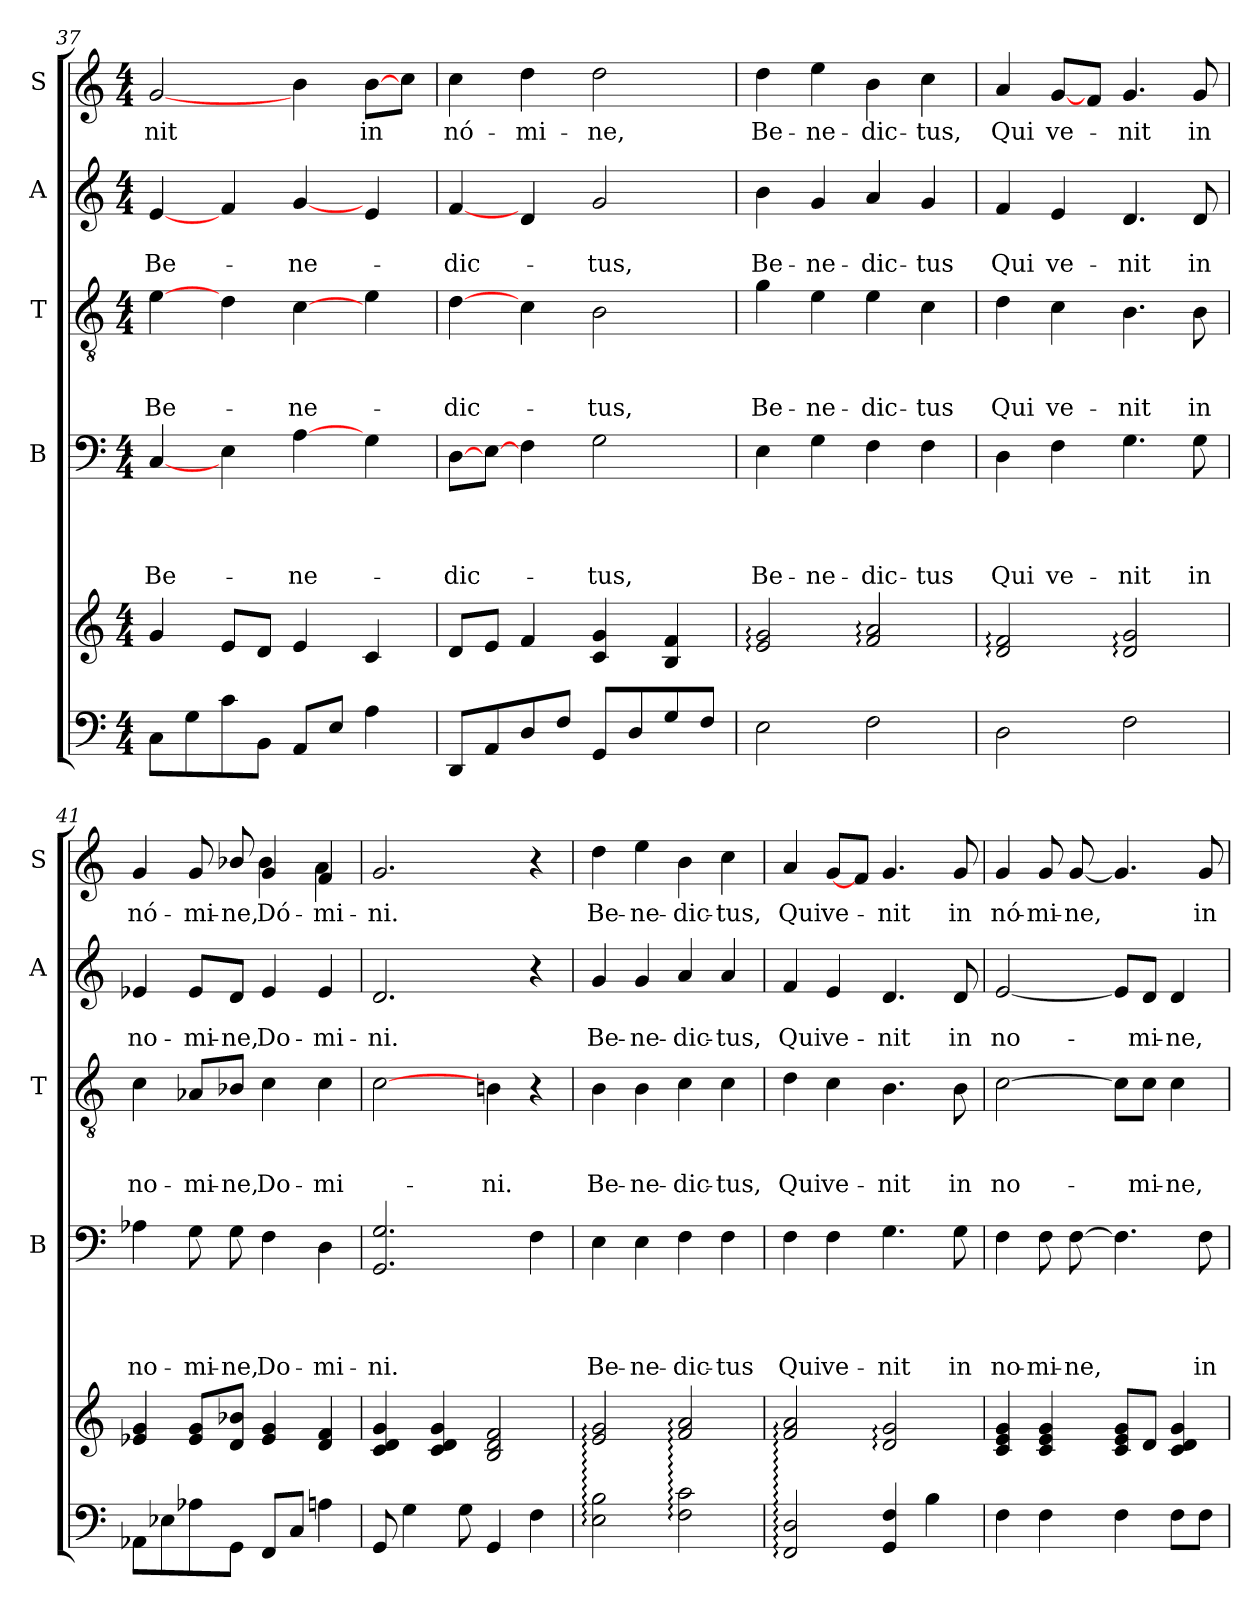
**kern	**kern	**kern	**text	**text	**text	**text	**kern	**text	**text	**text	**kern	**text	**text	**kern	**text
*part5	*part5	*part4	*part4	*part4	*part4	*part4	*part3	*part3	*part3	*part3	*part2	*part2	*part2	*part1	*part1
*staff6	*staff5	*staff4	*staff4	*staff4	*staff4	*staff4	*staff3	*staff3	*staff3	*staff3	*staff2	*staff2	*staff2	*staff1	*staff1
*	*	*I"B	*	*	*	*	*I"T	*	*	*	*I"A	*	*	*I"S	*
*	*	*I'B	*	*	*	*	*I'T	*	*	*	*I'A	*	*	*I'S	*
*clefF4	*clefG2	*clefF4	*	*	*	*	*clefGv2	*	*	*	*clefG2	*	*	*clefG2	*
*k[]	*k[]	*k[]	*	*	*	*	*k[]	*	*	*	*k[]	*	*	*k[]	*
*C:	*C:	*C:	*	*	*	*	*C:	*	*	*	*C:	*	*	*C:	*
*M4/4	*M4/4	*M4/4	*	*	*	*	*M4/4	*	*	*	*M4/4	*	*	*M4/4	*
=37	=37	=37	=37	=37	=37	=37	=37	=37	=37	=37	=37	=37	=37	=37	=37
!	!	!	!	!	!	!LO:LY:b	!	!	!	!LO:LY:b	!	!	!LO:LY:b	!	!LO:LY:b
8C\L	4g/	[4C/	.	.	.	Be-	[4e\	.	.	Be-	[4e/	.	Be-	[2g/	-nit
8G\	.	.	.	.	.	.	.	.	.	.	.	.	.	.	.
8c\	8e/L	4E\	.	.	.	.	4d\	.	.	.	4f/	.	.	.	.
8BB\J	8d/J	.	.	.	.	.	.	.	.	.	.	.	.	.	.
!	!	!	!	!	!	!LO:LY:b	!	!	!	!LO:LY:b	!	!	!LO:LY:b	!	!
8AA/L	4e/	[4A\	.	.	.	-ne-	[4c\	.	.	-ne-	[4g/	.	-ne-	4b\	.
8E/J	.	.	.	.	.	.	.	.	.	.	.	.	.	.	.
!	!	!	!	!	!	!	!	!	!	!	!	!	!	!	!LO:LY:b
4A\	4c/	4G\	.	.	.	.	4e\	.	.	.	4e/	.	.	[8b\L	in
.	.	.	.	.	.	.	.	.	.	.	.	.	.	8cc\J	.
=38	=38	=38	=38	=38	=38	=38	=38	=38	=38	=38	=38	=38	=38	=38	=38
!	!	!	!	!	!	!LO:LY:b	!	!	!	!LO:LY:b	!	!	!LO:LY:b	!	!LO:LY:b
8DD/L	8d/L	[8D\L	.	.	.	-dic-	[4d\	.	.	-dic-	[4f/	.	-dic-	4cc\	nó-
8AA/	8e/J	[8E\J	.	.	.	.	.	.	.	.	.	.	.	.	.
!	!	!	!	!	!	!	!	!	!	!	!	!	!	!	!LO:LY:b
8D/	4f/	4F\	.	.	.	.	4c\	.	.	.	4d/	.	.	4dd\	-mi-
8F/J	.	.	.	.	.	.	.	.	.	.	.	.	.	.	.
!	!	!	!	!	!	!LO:LY:b	!	!	!	!LO:LY:b	!	!	!LO:LY:b	!	!LO:LY:b
8GG/L	4c/ 4g/	2G\	.	.	.	-tus,	2B\	.	.	-tus,	2g/	.	-tus,	2dd\	-ne,
8D/	.	.	.	.	.	.	.	.	.	.	.	.	.	.	.
8G/	4B/ 4f/	.	.	.	.	.	.	.	.	.	.	.	.	.	.
8F/J	.	.	.	.	.	.	.	.	.	.	.	.	.	.	.
!!LO:PB:g=z
=39	=39	=39	=39	=39	=39	=39	=39	=39	=39	=39	=39	=39	=39	=39	=39
!	!	!	!	!	!	!LO:LY:b	!	!	!	!LO:LY:b	!	!	!LO:LY:b	!	!LO:LY:b
2E\	2e/:: 2g/::	4E\	.	.	.	Be-	4g\	.	.	Be-	4b\	.	Be-	4dd\	Be-
!	!	!	!	!	!	!LO:LY:b	!	!	!	!LO:LY:b	!	!	!LO:LY:b	!	!LO:LY:b
.	.	4G\	.	.	.	-ne-	4e\	.	.	-ne-	4g/	.	-ne-	4ee\	-ne-
!	!	!	!	!	!	!LO:LY:b	!	!	!	!LO:LY:b	!	!	!LO:LY:b	!	!LO:LY:b
2F\	2f/:: 2a/::	4F\	.	.	.	-dic-	4e\	.	.	-dic-	4a/	.	-dic-	4b\	-dic-
!	!	!	!	!	!	!LO:LY:b	!	!	!	!LO:LY:b	!	!	!LO:LY:b	!	!LO:LY:b
.	.	4F\	.	.	.	-tus	4c\	.	.	-tus	4g/	.	-tus	4cc\	-tus,
=40	=40	=40	=40	=40	=40	=40	=40	=40	=40	=40	=40	=40	=40	=40	=40
!	!	!	!	!	!	!LO:LY:b	!	!	!	!LO:LY:b	!	!	!LO:LY:b	!	!LO:LY:b
2D\	2d/:: 2f/::	4D\	.	.	.	Qui	4d\	.	.	Qui	4f/	.	Qui	4a/	Qui
!	!	!	!	!	!	!LO:LY:b	!	!	!	!LO:LY:b	!	!	!LO:LY:b	!	!LO:LY:b
.	.	4F\	.	.	.	ve-	4c\	.	.	ve-	4e/	.	ve-	[8g/L	ve-
.	.	.	.	.	.	.	.	.	.	.	.	.	.	8f/J	.
!	!	!	!	!	!	!LO:LY:b	!	!	!	!LO:LY:b	!	!	!LO:LY:b	!	!LO:LY:b
2F\	2d/:: 2g/::	4.G\	.	.	.	-nit	4.B\	.	.	-nit	4.d/	.	-nit	4.g/	-nit
!	!	!	!	!	!	!LO:LY:b	!	!	!	!LO:LY:b	!	!	!LO:LY:b	!	!LO:LY:b
.	.	8G\	.	.	.	in	8B\	.	.	in	8d/	.	in	8g/	in
=41	=41	=41	=41	=41	=41	=41	=41	=41	=41	=41	=41	=41	=41	=41	=41
!	!	!	!	!	!	!LO:LY:b	!	!	!	!LO:LY:b	!	!	!LO:LY:b	!	!LO:LY:b
*	*	*	*	*	*	*	*	*	*	*	*	*	*	*^	*
8AA-X\L	4e-X/ 4g/	4A-X\	.	.	.	no-	4c\	.	.	no-	4e-X/	.	no-	4g/	2ryy	nó-
8E-X\	.	.	.	.	.	.	.	.	.	.	.	.	.	.	.	.
!	!	!	!	!	!	!LO:LY:b	!	!	!	!LO:LY:b	!	!	!LO:LY:b	!	!	!LO:LY:b
8A-X\	8e-/ 8g/L	8G\	.	.	.	-mi-	8A-X/L	.	.	-mi-	8e-/L	.	-mi-	8g/	.	-mi-
!	!	!	!	!	!	!LO:LY:b	!	!	!	!LO:LY:b	!	!	!LO:LY:b	!	!	!LO:LY:b
8GG\J	8d/ 8b-X/J	8G\	.	.	.	-ne,	8B-X/J	.	.	-ne,	8d/J	.	-ne,	8b-X/	.	-ne,
!	!	!	!	!	!	!LO:LY:b	!	!	!	!LO:LY:b	!	!	!LO:LY:b	!	!	!LO:LY:b
8FF/L	4e-/ 4g/	4F\	.	.	.	Do-	4c\	.	.	Do-	4e-/	.	Do-	4g/	4b-\	Dó-
8C/J	.	.	.	.	.	.	.	.	.	.	.	.	.	.	.	.
!	!	!	!	!	!	!LO:LY:b	!	!	!	!LO:LY:b	!	!	!LO:LY:b	!	!	!LO:LY:b
4An\	4d/ 4f/	4D\	.	.	.	-mi-	4c\	.	.	-mi-	4e-/	.	-mi-	4f/	4a\	-mi-
=42	=42	=42	=42	=42	=42	=42	=42	=42	=42	=42	=42	=42	=42	=42	=42	=42
!	!	!	!	!	!	!LO:LY:b	!	!	!	!	!	!	!LO:LY:b	!	!	!LO:LY:b
*	*	*	*	*	*	*	*	*	*	*	*	*	*	*v	*v	*
8GG/	4c/ 4d/ 4g/	2.GG/ 2.G/	.	.	.	-ni.	[2c\	.	.	.	2.d/	.	-ni.	2.g/	-ni.
4G\	.	.	.	.	.	.	.	.	.	.	.	.	.	.	.
.	4c/ 4d/ 4g/	.	.	.	.	.	.	.	.	.	.	.	.	.	.
8G\	.	.	.	.	.	.	.	.	.	.	.	.	.	.	.
!	!	!	!	!	!	!	!	!	!	!LO:LY:b	!	!	!	!	!
4GG/	2B/ 2d/ 2f/	.	.	.	.	.	4Bn\	.	.	-ni.	.	.	.	.	.
4F\	.	4F\	.	.	.	.	4r	.	.	.	4r	.	.	4r	.
=43	=43	=43	=43	=43	=43	=43	=43	=43	=43	=43	=43	=43	=43	=43	=43
!	!	!	!	!	!	!LO:LY:b	!	!	!	!LO:LY:b	!	!	!LO:LY:b	!	!LO:LY:b
2E\:: 2B\::	2e/:: 2g/::	4E\	.	.	.	Be-	4B\	.	.	Be-	4g/	.	Be-	4dd\	Be-
!	!	!	!	!	!	!LO:LY:b	!	!	!	!LO:LY:b	!	!	!LO:LY:b	!	!LO:LY:b
.	.	4E\	.	.	.	-ne-	4B\	.	.	-ne-	4g/	.	-ne-	4ee\	-ne-
!	!	!	!	!	!	!LO:LY:b	!	!	!	!LO:LY:b	!	!	!LO:LY:b	!	!LO:LY:b
2F\:: 2c\::	2f/:: 2a/::	4F\	.	.	.	-dic-	4c\	.	.	-dic-	4a/	.	-dic-	4b\	-dic-
!	!	!	!	!	!	!LO:LY:b	!	!	!	!LO:LY:b	!	!	!LO:LY:b	!	!LO:LY:b
.	.	4F\	.	.	.	-tus	4c\	.	.	-tus,	4a/	.	-tus,	4cc\	-tus,
!!LO:LB:g=z
=44	=44	=44	=44	=44	=44	=44	=44	=44	=44	=44	=44	=44	=44	=44	=44
!	!	!	!	!	!	!LO:LY:b	!	!	!	!LO:LY:b	!	!	!LO:LY:b	!	!LO:LY:b
2FF/:: 2D/::	2f/:: 2a/::	4F\	.	.	.	Qui	4d\	.	.	Qui	4f/	.	Qui	4a/	Qui
!	!	!	!	!	!	!LO:LY:b	!	!	!	!LO:LY:b	!	!	!LO:LY:b	!	!LO:LY:b
.	.	4F\	.	.	.	ve-	4c\	.	.	ve-	4e/	.	ve-	[8g/L	ve-
.	.	.	.	.	.	.	.	.	.	.	.	.	.	8f/J	.
!	!	!	!	!	!	!LO:LY:b	!	!	!	!LO:LY:b	!	!	!LO:LY:b	!	!LO:LY:b
4GG/ 4F/	2d/:: 2g/::	4.G\	.	.	.	-nit	4.B\	.	.	-nit	4.d/	.	-nit	4.g/	-nit
4B\	.	.	.	.	.	.	.	.	.	.	.	.	.	.	.
!	!	!	!	!	!	!LO:LY:b	!	!	!	!LO:LY:b	!	!	!LO:LY:b	!	!LO:LY:b
.	.	8G\	.	.	.	in	8B\	.	.	in	8d/	.	in	8g/	in
=45	=45	=45	=45	=45	=45	=45	=45	=45	=45	=45	=45	=45	=45	=45	=45
!	!	!	!	!	!	!LO:LY:b	!	!	!	!LO:LY:b	!	!	!LO:LY:b	!	!LO:LY:b
4F\	4c/ 4e/ 4g/	4F\	.	.	.	no-	[2c\	.	.	no-	[2e/	.	no-	4g/	nó-
!	!	!	!	!	!	!LO:LY:b	!	!	!	!	!	!	!	!	!LO:LY:b
4F\	4c/ 4e/ 4g/	8F\	.	.	.	-mi-	.	.	.	.	.	.	.	8g/	-mi-
!	!	!	!	!	!	!LO:LY:b	!	!	!	!	!	!	!	!	!LO:LY:b
.	.	[8F\	.	.	.	-ne,	.	.	.	.	.	.	.	[8g/	-ne,
4F\	8c/ 8e/ 8g/L	4.F\]	.	.	.	.	8c\L]	.	.	.	8e/L]	.	.	4.g/]	.
!	!	!	!	!	!	!	!	!	!	!LO:LY:b	!	!	!LO:LY:b	!	!
.	8d/J	.	.	.	.	.	8c\J	.	.	-mi-	8d/J	.	-mi-	.	.
!	!	!	!	!	!	!	!	!	!	!LO:LY:b	!	!	!LO:LY:b	!	!
8F\L	4c/ 4d/ 4g/	.	.	.	.	.	4c\	.	.	-ne,	4d/	.	-ne,	.	.
!	!	!	!	!	!	!LO:LY:b	!	!	!	!	!	!	!	!	!LO:LY:b
8F\J	.	8F\	.	.	.	in	.	.	.	.	.	.	.	8g/	in
=	=	=	=	=	=	=	=	=	=	=	=	=	=	=	=
*-	*-	*-	*-	*-	*-	*-	*-	*-	*-	*-	*-	*-	*-	*-	*-
